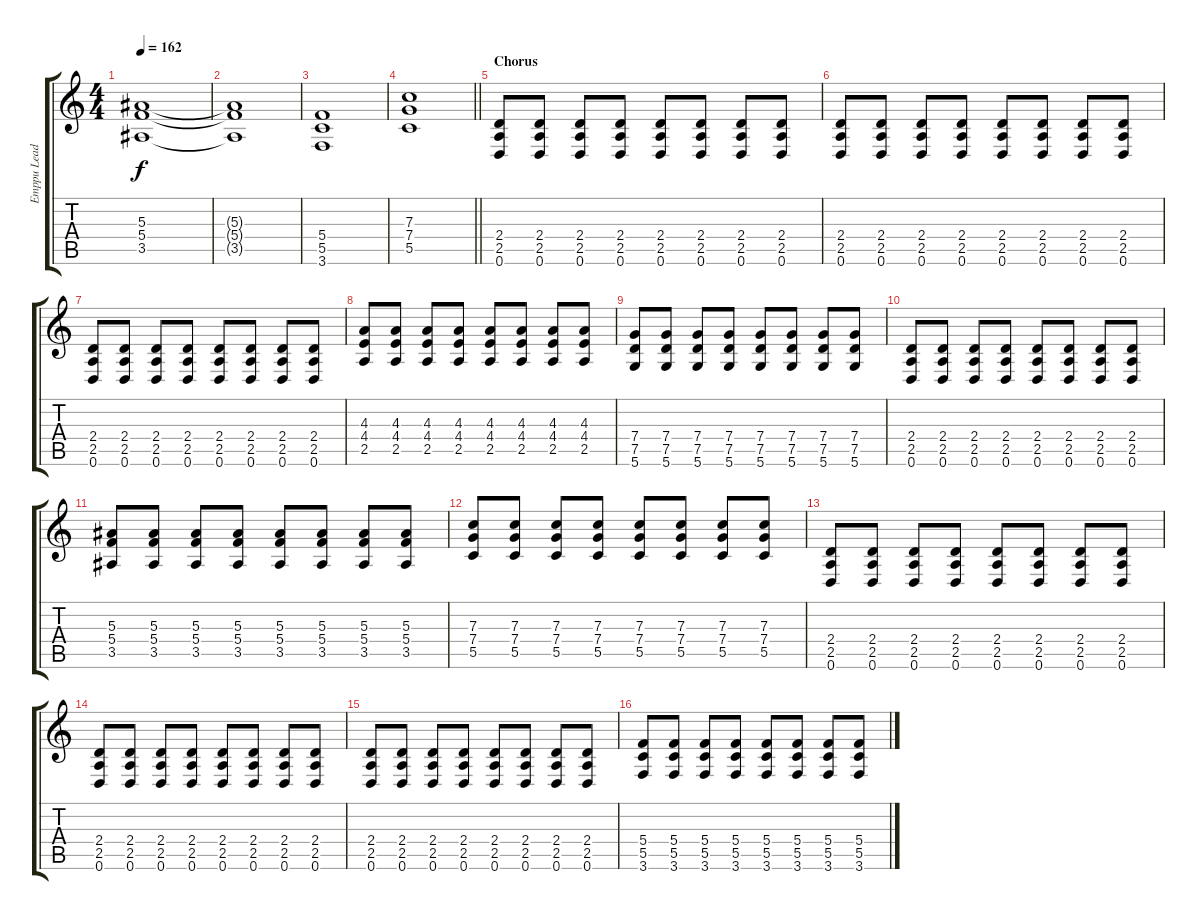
\track ("Emppu Lead" "Emppu Lead") {instrument distortionguitar}
\staff {score tabs}
\tuning (D4 A3 F3 C3 G2 D2) {hide}
\ts (4 4)
\tempo 162
\clef g2
\ks c
(5.3 5.4 3.5).1{dy f} |
(5.3{t} 5.4{t} 3.5{t}).1 |
(5.4 5.5 3.6).1 |
\barLineRight lightlight
(7.3 7.4 5.5).1 |
\section ("" "Chorus")
(2.4 2.5 0.6).8 (2.4 2.5 0.6).8 (2.4 2.5 0.6).8 (2.4 2.5 0.6).8 (2.4 2.5 0.6).8 (2.4 2.5 0.6).8 (2.4 2.5 0.6).8 (2.4 2.5 0.6).8 |
(2.4 2.5 0.6).8 (2.4 2.5 0.6).8 (2.4 2.5 0.6).8 (2.4 2.5 0.6).8 (2.4 2.5 0.6).8 (2.4 2.5 0.6).8 (2.4 2.5 0.6).8 (2.4 2.5 0.6).8 |
(2.4 2.5 0.6).8 (2.4 2.5 0.6).8 (2.4 2.5 0.6).8 (2.4 2.5 0.6).8 (2.4 2.5 0.6).8 (2.4 2.5 0.6).8 (2.4 2.5 0.6).8 (2.4 2.5 0.6).8 |
(4.3 4.4 2.5).8 (4.3 4.4 2.5).8 (4.3 4.4 2.5).8 (4.3 4.4 2.5).8 (4.3 4.4 2.5).8 (4.3 4.4 2.5).8 (4.3 4.4 2.5).8 (4.3 4.4 2.5).8 |
(7.4 7.5 5.6).8 (7.4 7.5 5.6).8 (7.4 7.5 5.6).8 (7.4 7.5 5.6).8 (7.4 7.5 5.6).8 (7.4 7.5 5.6).8 (7.4 7.5 5.6).8 (7.4 7.5 5.6).8 |
(2.4 2.5 0.6).8 (2.4 2.5 0.6).8 (2.4 2.5 0.6).8 (2.4 2.5 0.6).8 (2.4 2.5 0.6).8 (2.4 2.5 0.6).8 (2.4 2.5 0.6).8 (2.4 2.5 0.6).8 |
(5.3 5.4 3.5).8 (5.3 5.4 3.5).8 (5.3 5.4 3.5).8 (5.3 5.4 3.5).8 (5.3 5.4 3.5).8 (5.3 5.4 3.5).8 (5.3 5.4 3.5).8 (5.3 5.4 3.5).8 |
(7.3 7.4 5.5).8 (7.3 7.4 5.5).8 (7.3 7.4 5.5).8 (7.3 7.4 5.5).8 (7.3 7.4 5.5).8 (7.3 7.4 5.5).8 (7.3 7.4 5.5).8 (7.3 7.4 5.5).8 |
(2.4 2.5 0.6).8 (2.4 2.5 0.6).8 (2.4 2.5 0.6).8 (2.4 2.5 0.6).8 (2.4 2.5 0.6).8 (2.4 2.5 0.6).8 (2.4 2.5 0.6).8 (2.4 2.5 0.6).8 |
(2.4 2.5 0.6).8 (2.4 2.5 0.6).8 (2.4 2.5 0.6).8 (2.4 2.5 0.6).8 (2.4 2.5 0.6).8 (2.4 2.5 0.6).8 (2.4 2.5 0.6).8 (2.4 2.5 0.6).8 |
(2.4 2.5 0.6).8 (2.4 2.5 0.6).8 (2.4 2.5 0.6).8 (2.4 2.5 0.6).8 (2.4 2.5 0.6).8 (2.4 2.5 0.6).8 (2.4 2.5 0.6).8 (2.4 2.5 0.6).8 |
(5.4 5.5 3.6).8 (5.4 5.5 3.6).8 (5.4 5.5 3.6).8 (5.4 5.5 3.6).8 (5.4 5.5 3.6).8 (5.4 5.5 3.6).8 (5.4 5.5 3.6).8 (5.4 5.5 3.6).8
